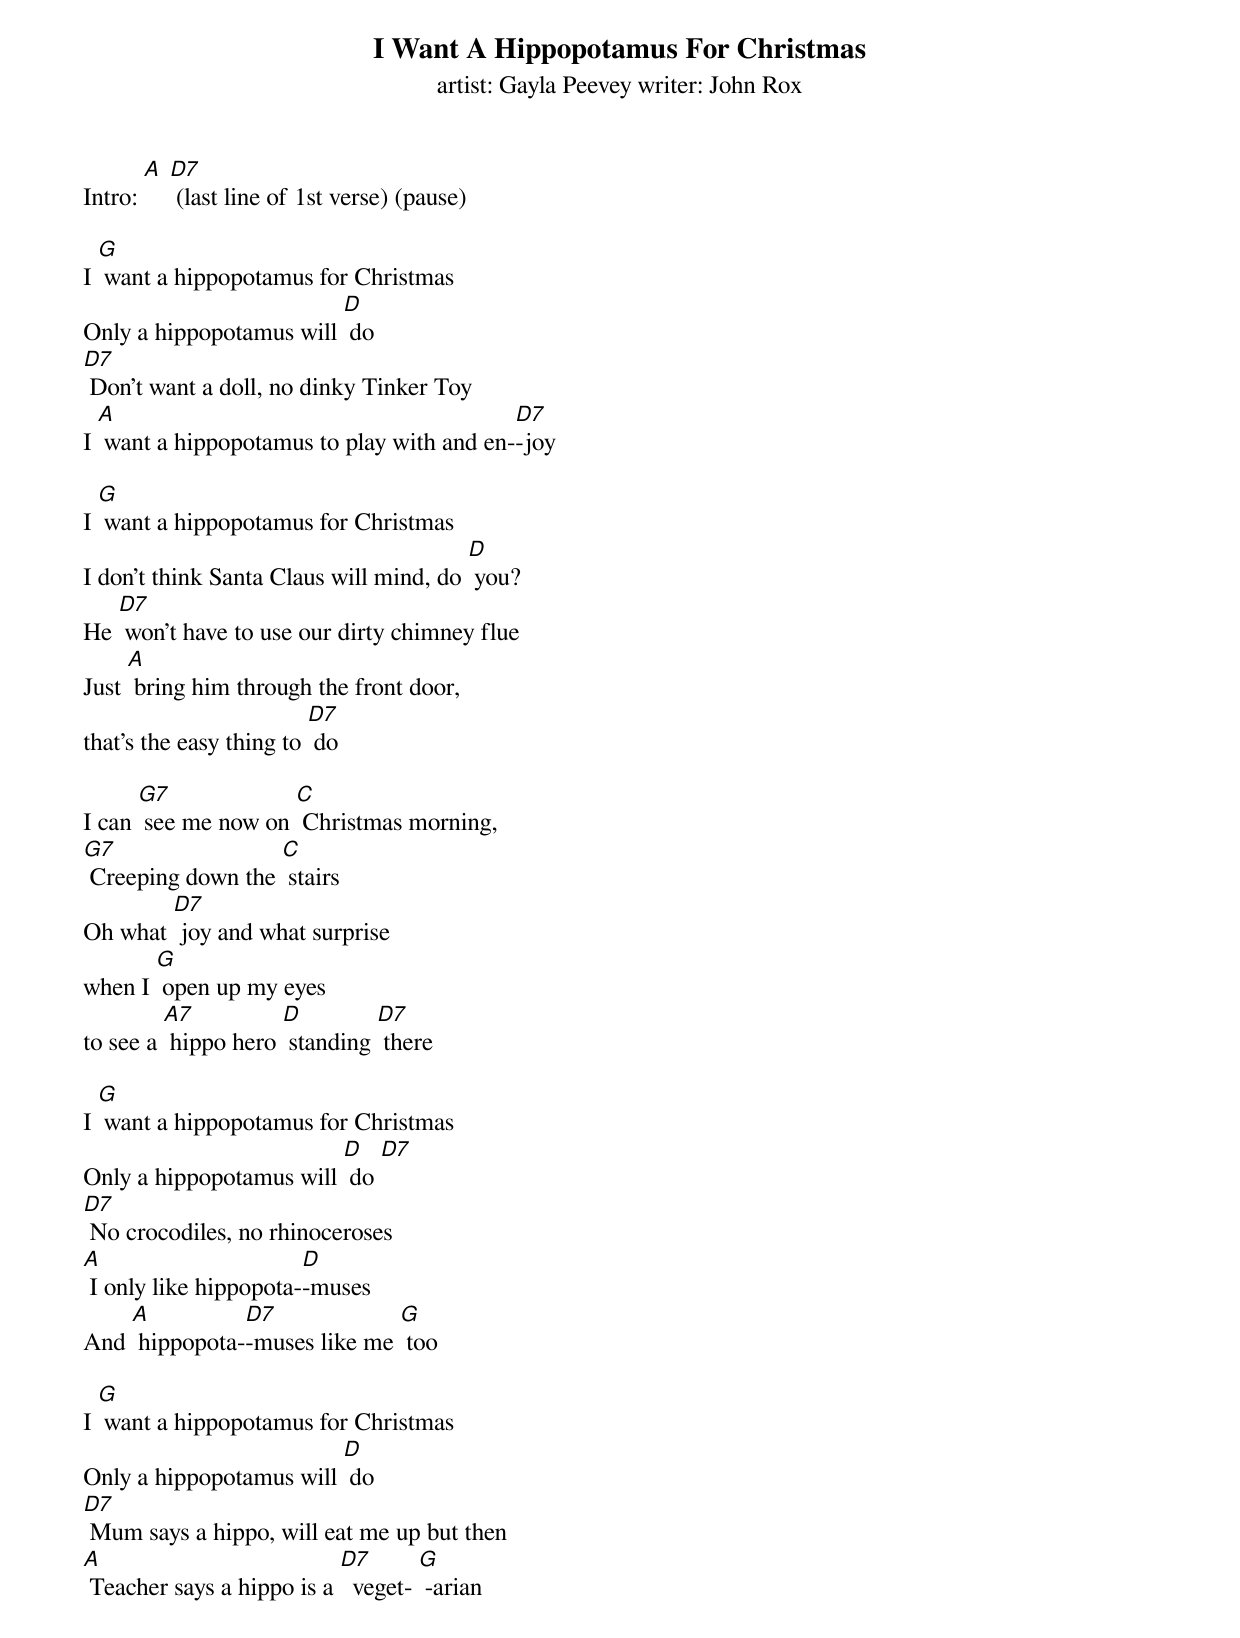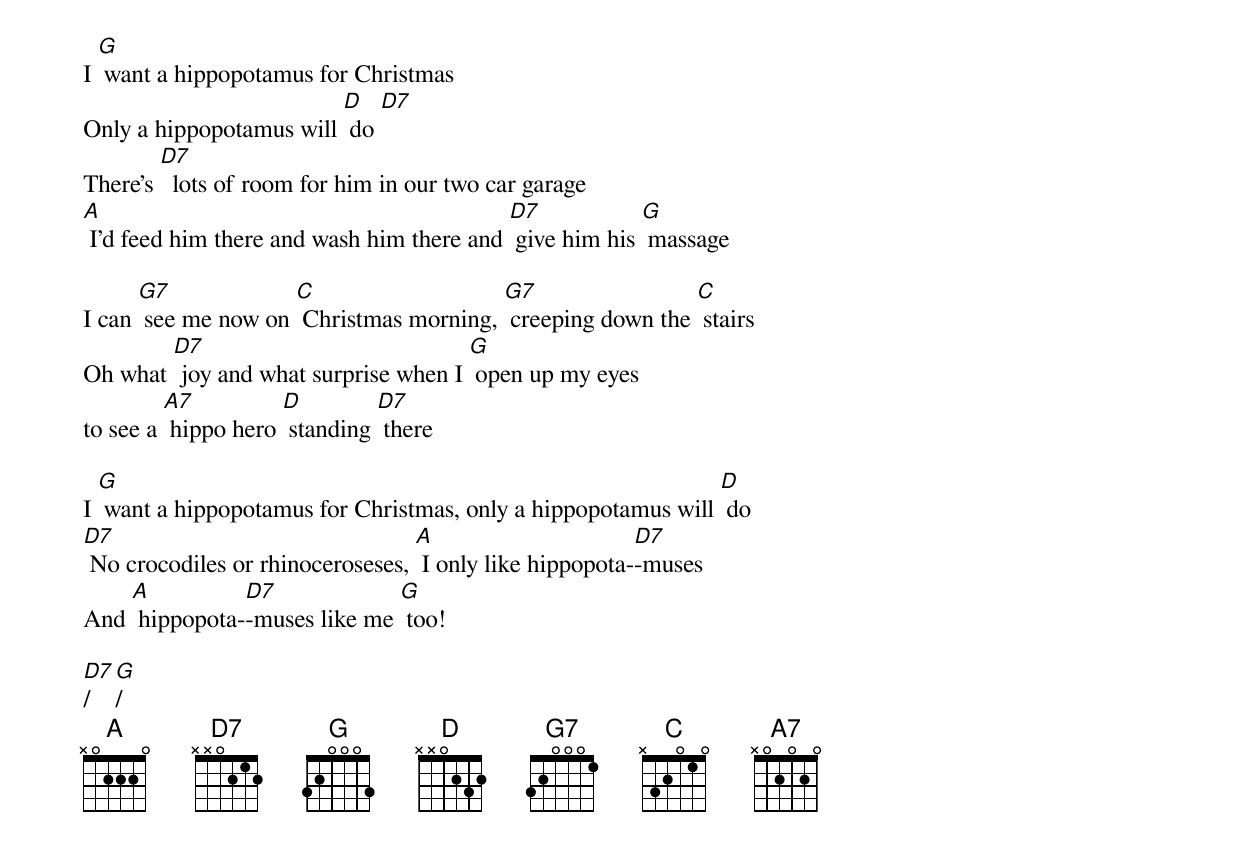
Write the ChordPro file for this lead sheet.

{t: I Want A Hippopotamus For Christmas}
{st: artist: Gayla Peevey writer: John Rox}

Intro: [A] [D7] (last line of 1st verse) (pause)

I [G] want a hippopotamus for Christmas
Only a hippopotamus will [D] do
[D7] Don't want a doll, no dinky Tinker Toy
I [A] want a hippopotamus to play with and en-[D7]-joy

I [G] want a hippopotamus for Christmas
I don't think Santa Claus will mind, do [D] you?
He [D7] won't have to use our dirty chimney flue
Just [A] bring him through the front door,
that's the easy thing to [D7] do

I can [G7] see me now on [C] Christmas morning,
[G7] Creeping down the [C] stairs
Oh what [D7] joy and what surprise
when I [G] open up my eyes
to see a [A7] hippo hero [D] standing [D7] there

I [G] want a hippopotamus for Christmas
Only a hippopotamus will [D] do [D7]
[D7] No crocodiles, no rhinoceroses
[A] I only like hippopota-[D]-muses
And [A] hippopota-[D7]-muses like me [G] too

I [G] want a hippopotamus for Christmas
Only a hippopotamus will [D] do
[D7] Mum says a hippo, will eat me up but then
[A] Teacher says a hippo is a [D7]  veget- [G] -arian

I [G] want a hippopotamus for Christmas
Only a hippopotamus will [D] do [D7]
There's [D7]  lots of room for him in our two car garage
[A] I'd feed him there and wash him there and [D7] give him his [G] massage

I can [G7] see me now on [C] Christmas morning, [G7] creeping down the [C] stairs
Oh what [D7] joy and what surprise when I [G] open up my eyes
to see a [A7] hippo hero [D] standing [D7] there

I [G] want a hippopotamus for Christmas, only a hippopotamus will [D] do
[D7] No crocodiles or rhinoceroseses, [A] I only like hippopota-[D7]-muses
And [A] hippopota-[D7]-muses like me [G] too!

[D7]/ [G]/
